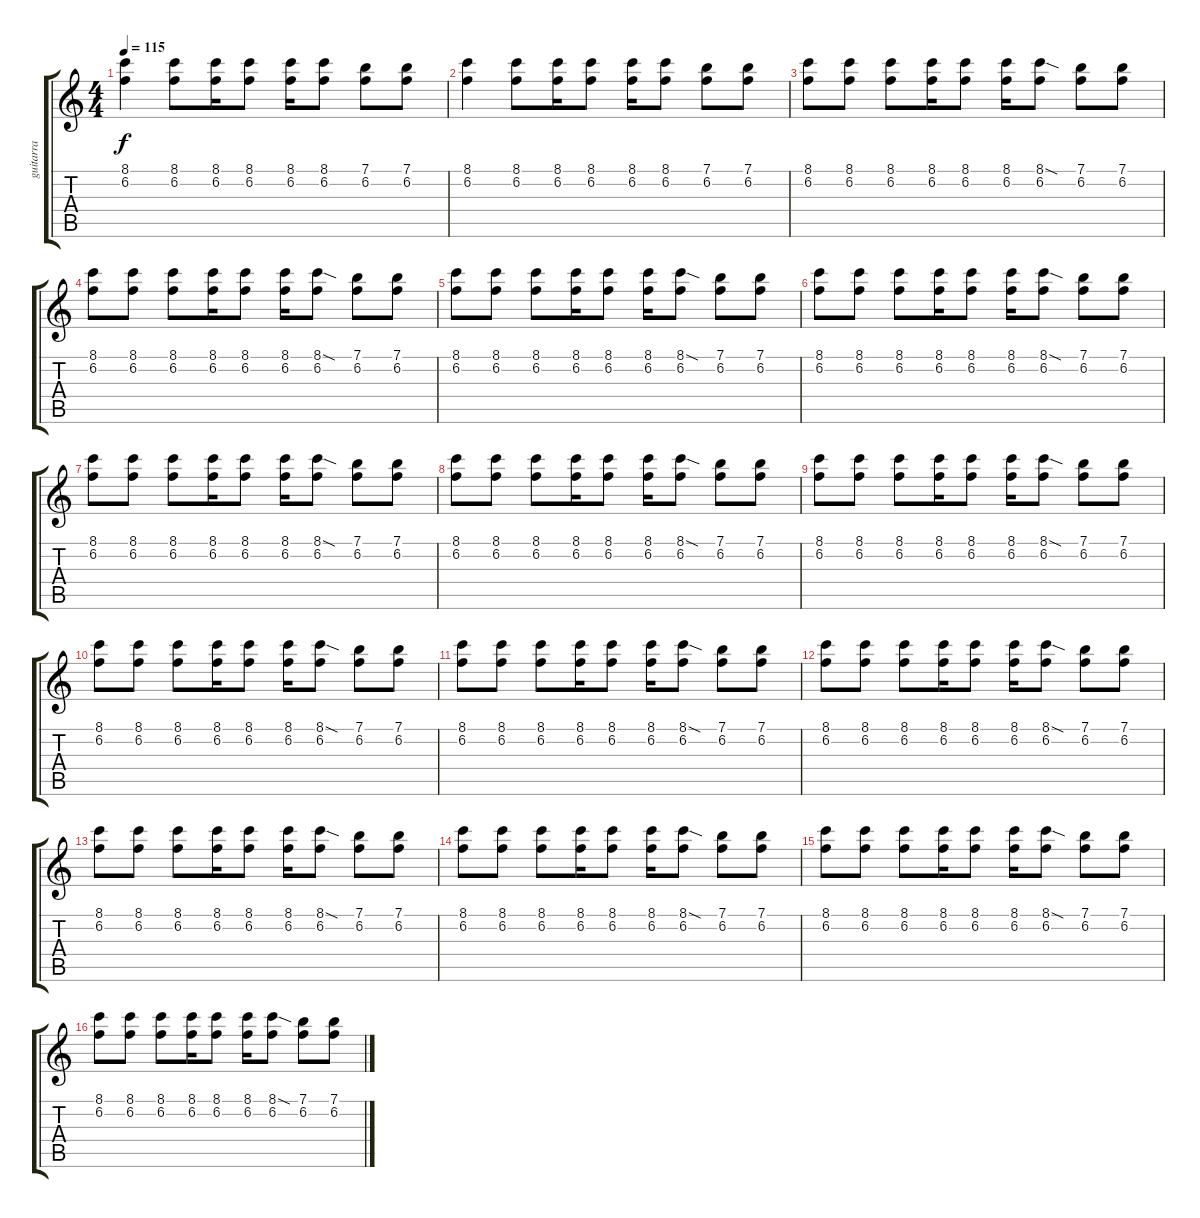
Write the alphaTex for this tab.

\track ("guitarra" "guitarra") {instrument distortionguitar}
\staff {score tabs}
\tuning (E4 B3 G3 D3 A2 E2) {hide}
\ts (4 4)
\tempo 115
\clef g2
\ks c
(8.1 6.2).4{dy f instrument distortionguitar} (8.1 6.2).8 (8.1 6.2).16 (8.1 6.2).8 (8.1 6.2).16 (8.1 6.2).8 (7.1 6.2).8 (7.1 6.2).8 |
(8.1 6.2).4 (8.1 6.2).8 (8.1 6.2).16 (8.1 6.2).8 (8.1 6.2).16 (8.1 6.2).8 (7.1 6.2).8 (7.1 6.2).8 |
(8.1 6.2).8 (8.1 6.2).8 (8.1 6.2).8 (8.1 6.2).16 (8.1 6.2).8 (8.1 6.2).16 (8.1{sod} 6.2).8 (7.1 6.2).8 (7.1 6.2).8 |
(8.1 6.2).8 (8.1 6.2).8 (8.1 6.2).8 (8.1 6.2).16 (8.1 6.2).8 (8.1 6.2).16 (8.1{sod} 6.2).8 (7.1 6.2).8 (7.1 6.2).8 |
(8.1 6.2).8 (8.1 6.2).8 (8.1 6.2).8 (8.1 6.2).16 (8.1 6.2).8 (8.1 6.2).16 (8.1{sod} 6.2).8 (7.1 6.2).8 (7.1 6.2).8 |
(8.1 6.2).8 (8.1 6.2).8 (8.1 6.2).8 (8.1 6.2).16 (8.1 6.2).8 (8.1 6.2).16 (8.1{sod} 6.2).8 (7.1 6.2).8 (7.1 6.2).8 |
(8.1 6.2).8 (8.1 6.2).8 (8.1 6.2).8 (8.1 6.2).16 (8.1 6.2).8 (8.1 6.2).16 (8.1{sod} 6.2).8 (7.1 6.2).8 (7.1 6.2).8 |
(8.1 6.2).8 (8.1 6.2).8 (8.1 6.2).8 (8.1 6.2).16 (8.1 6.2).8 (8.1 6.2).16 (8.1{sod} 6.2).8 (7.1 6.2).8 (7.1 6.2).8 |
(8.1 6.2).8 (8.1 6.2).8 (8.1 6.2).8 (8.1 6.2).16 (8.1 6.2).8 (8.1 6.2).16 (8.1{sod} 6.2).8 (7.1 6.2).8 (7.1 6.2).8 |
(8.1 6.2).8 (8.1 6.2).8 (8.1 6.2).8 (8.1 6.2).16 (8.1 6.2).8 (8.1 6.2).16 (8.1{sod} 6.2).8 (7.1 6.2).8 (7.1 6.2).8 |
(8.1 6.2).8 (8.1 6.2).8 (8.1 6.2).8 (8.1 6.2).16 (8.1 6.2).8 (8.1 6.2).16 (8.1{sod} 6.2).8 (7.1 6.2).8 (7.1 6.2).8 |
(8.1 6.2).8 (8.1 6.2).8 (8.1 6.2).8 (8.1 6.2).16 (8.1 6.2).8 (8.1 6.2).16 (8.1{sod} 6.2).8 (7.1 6.2).8 (7.1 6.2).8 |
(8.1 6.2).8 (8.1 6.2).8 (8.1 6.2).8 (8.1 6.2).16 (8.1 6.2).8 (8.1 6.2).16 (8.1{sod} 6.2).8 (7.1 6.2).8 (7.1 6.2).8 |
(8.1 6.2).8 (8.1 6.2).8 (8.1 6.2).8 (8.1 6.2).16 (8.1 6.2).8 (8.1 6.2).16 (8.1{sod} 6.2).8 (7.1 6.2).8 (7.1 6.2).8 |
(8.1 6.2).8 (8.1 6.2).8 (8.1 6.2).8 (8.1 6.2).16 (8.1 6.2).8 (8.1 6.2).16 (8.1{sod} 6.2).8 (7.1 6.2).8 (7.1 6.2).8 |
(8.1 6.2).8 (8.1 6.2).8 (8.1 6.2).8 (8.1 6.2).16 (8.1 6.2).8 (8.1 6.2).16 (8.1{sod} 6.2).8 (7.1 6.2).8 (7.1 6.2).8
